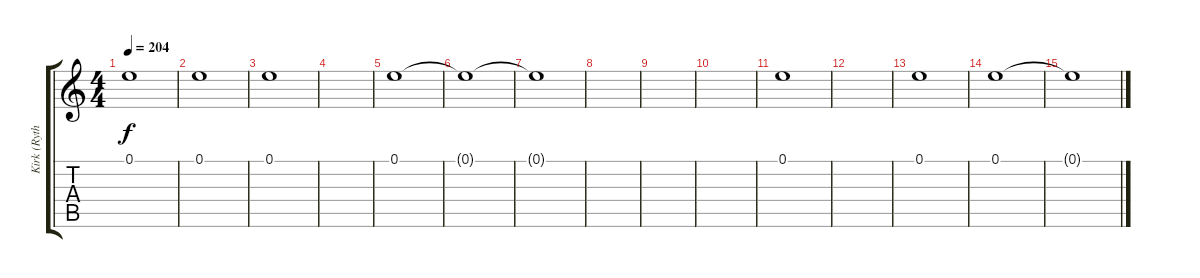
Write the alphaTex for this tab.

\track ("Kirk (Rythm guitar)" "Kirk (Ryth") {instrument overdrivenguitar}
\staff {score tabs}
\tuning (E4 B3 G3 D3 A2 E2) {hide}
\ts (4 4)
\tempo 204
\clef g2
\ks c
0.1.1{dy f} |
0.1.1 |
0.1.1 |
|
0.1.1 |
0.1{t}.1 |
0.1{t}.1 |
|
|
|
0.1.1 |
|
0.1.1 |
0.1.1 |
0.1{t}.1
